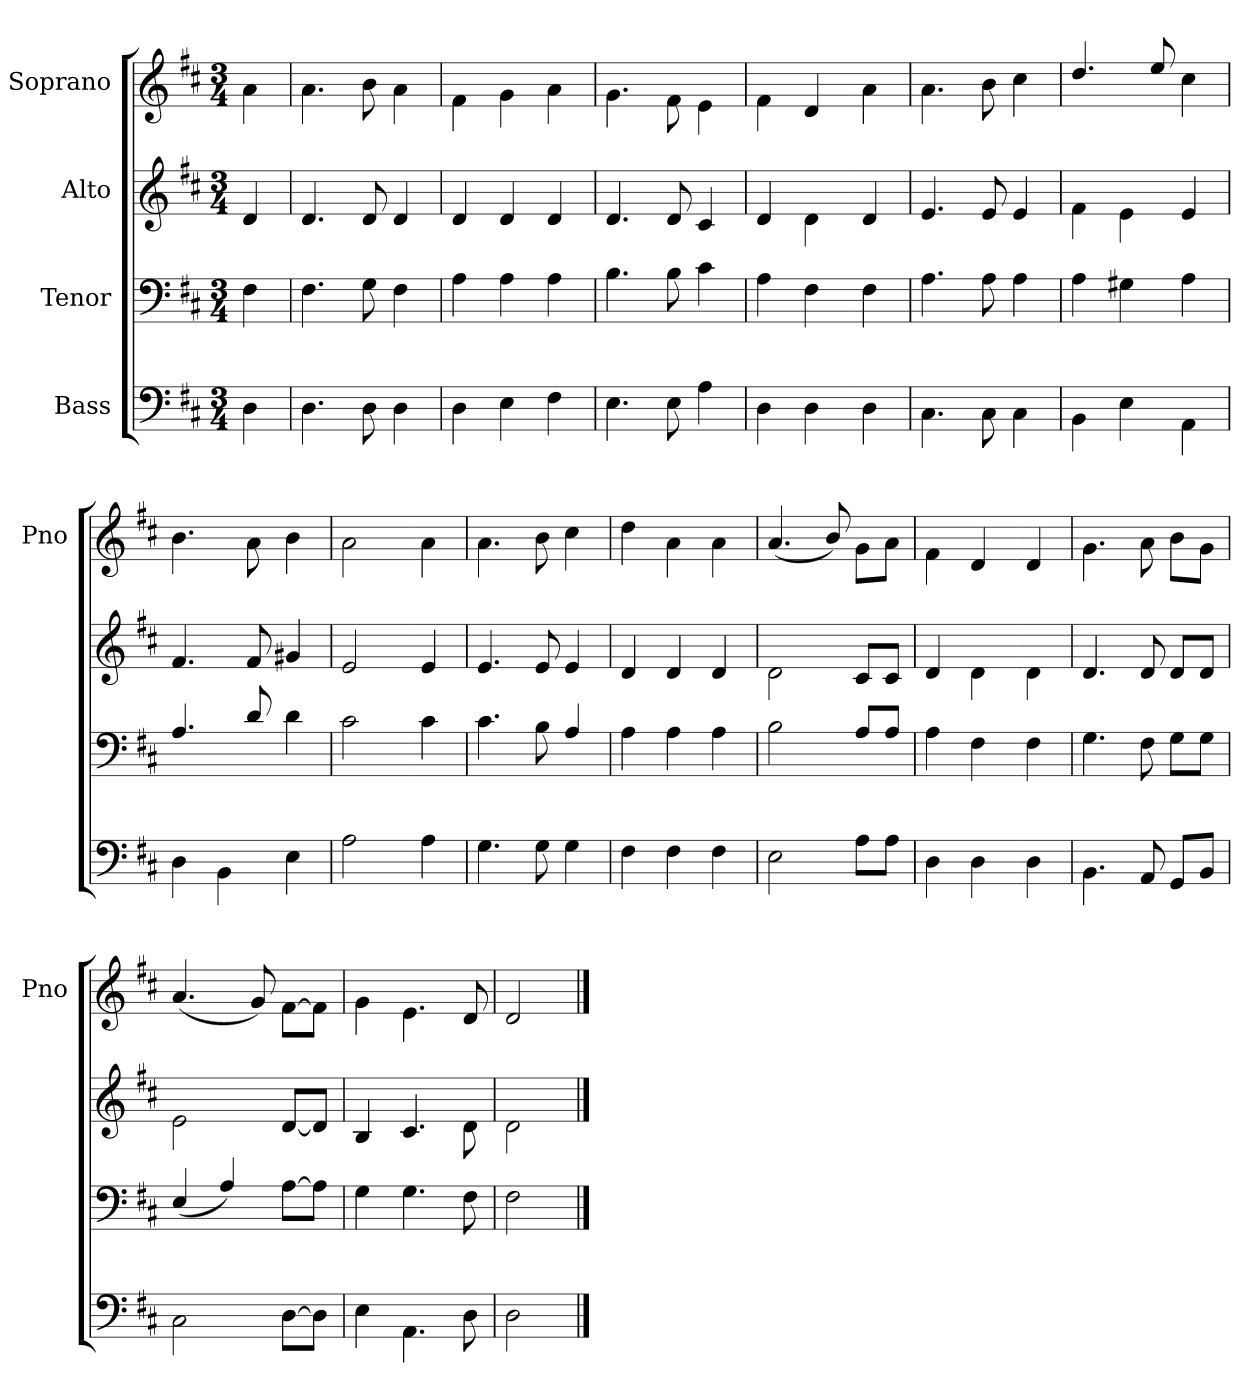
**kern	**kern	**kern	**kern
*part4	*part3	*part2	*part1
*staff4	*staff3	*staff2	*staff1
*I"Bass	*I"Tenor	*I"Alto	*I"Soprano
*	*	*	*I'Pno
*clefF4	*clefF4	*clefG2	*clefG2
*k[f#c#]	*k[f#c#]	*k[f#c#]	*k[f#c#]
*D:	*D:	*D:	*D:
*M3/4	*M3/4	*M3/4	*M3/4
=	=	=	=
4D\	4F#\	4d/	4a\
=	=	=	=
4.D\	4.F#\	4.d/	4.a\
8D\	8G\	8d/	8b\
4D\	4F#\	4d/	4a\
=	=	=	=
4D\	4A\	4d/	4f#\
4E\	4A\	4d/	4g\
4F#\	4A\	4d/	4a\
=	=	=	=
4.E\	4.B\	4.d/	4.g\
8E\	8B\	8d/	8f#\
4A\	4c#\	4c#/	4e\
=	=	=	=
4D\	4A\	4d/	4f#\
4D\	4F#\	4d\	4d/
=-	=-	=-	=-
4D\	4F#\	4d/	4a\
=	=	=	=
4.C#\	4.A\	4.e/	4.a\
8C#\	8A\	8e/	8b\
4C#\	4A\	4e/	4cc#\
=	=	=	=
4BB\	4A\	4f#\	4.dd/
4E\	4G#X\	4e\	.
.	.	.	8ee/
4AA\	4A\	4e/	4cc#\
=	=	=	=
4D\	4.A/	4.f#/	4.b\
4BB\	.	.	.
.	8d/	8f#/	8a\
4E\	4d\	4g#X/	4b\
=	=	=	=
2A\	2c#\	2e/	2a\
=-	=-	=-	=-
4A\	4c#\	4e/	4a\
=	=	=	=
4.G\	4.c#\	4.e/	4.a\
8G\	8B\	8e/	8b\
4G\	4A/	4e/	4cc#\
=	=	=	=
4F#\	4A\	4d/	4dd\
4F#\	4A\	4d/	4a\
4F#\	4A\	4d/	4a\
=	=	=	=
2E\	2B\	2d\	(>4.a/
.	.	.	8b/)
8A\L	8A/L	8c#/L	8g\L
8A\J	8A/J	8c#/J	8a\J
=	=	=	=
4D\	4A\	4d/	4f#\
4D\	4F#\	4d\	4d/
=-	=-	=-	=-
4D\	4F#\	4d\	4d/
=	=	=	=
4.BB\	4.G\	4.d/	4.g\
8AA/	8F#\	8d/	8a\
8GG/L	8G\L	8d/L	8b\L
8BB/J	8G\J	8d/J	8g\J
=	=	=	=
2C#\	(>4E/	2e\	(>4.a/
.	4A/)	.	.
.	.	.	8g/)
[8D\L	[8A\L	[8d/L	[8f#\L
8D\J]	8A\J]	8d/J]	8f#\J]
=	=	=	=
4E\	4G\	4B/	4g\
4.AA\	4.G\	4.c#/	4.e\
8D\	8F#\	8d\	8d/
=	=	=	=
2D\	2F#\	2d\	2d/
==	==	==	==
*-	*-	*-	*-
